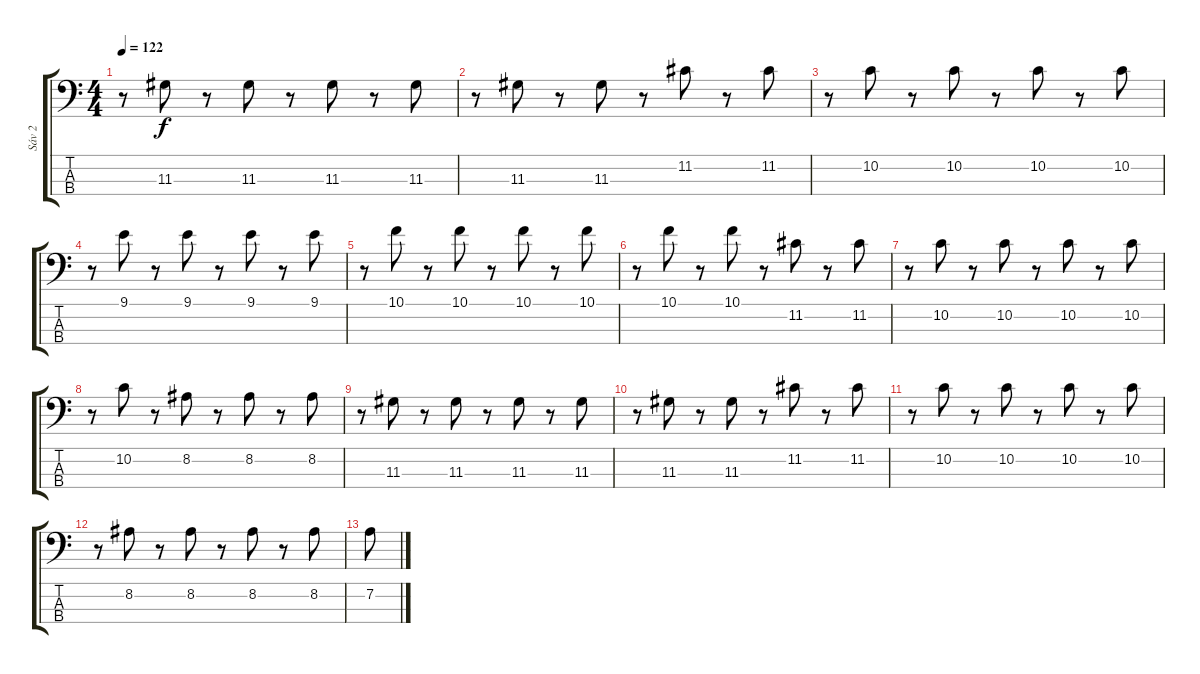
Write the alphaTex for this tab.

\track ("Sáv 2" "Sáv 2") {mute instrument electricbassfinger}
\staff {score tabs}
\tuning (G2 D2 A1 E1) {hide}
\ts (4 4)
\tempo 122
\clef f4
\ks c
r.8{dy f} 11.3.8 r.8 11.3.8 r.8 11.3.8 r.8 11.3.8 |
r.8 11.3.8 r.8 11.3.8 r.8 11.2.8 r.8 11.2.8 |
r.8 10.2.8 r.8 10.2.8 r.8 10.2.8 r.8 10.2.8 |
r.8 9.1.8 r.8 9.1.8 r.8 9.1.8 r.8 9.1.8 |
r.8 10.1.8 r.8 10.1.8 r.8 10.1.8 r.8 10.1.8 |
r.8 10.1.8 r.8 10.1.8 r.8 11.2.8 r.8 11.2.8 |
r.8 10.2.8 r.8 10.2.8 r.8 10.2.8 r.8 10.2.8 |
r.8 10.2.8 r.8 8.2.8 r.8 8.2.8 r.8 8.2.8 |
r.8 11.3.8 r.8 11.3.8 r.8 11.3.8 r.8 11.3.8 |
r.8 11.3.8 r.8 11.3.8 r.8 11.2.8 r.8 11.2.8 |
r.8 10.2.8 r.8 10.2.8 r.8 10.2.8 r.8 10.2.8 |
r.8 8.2.8 r.8 8.2.8 r.8 8.2.8 r.8 8.2.8 |
7.2.8
